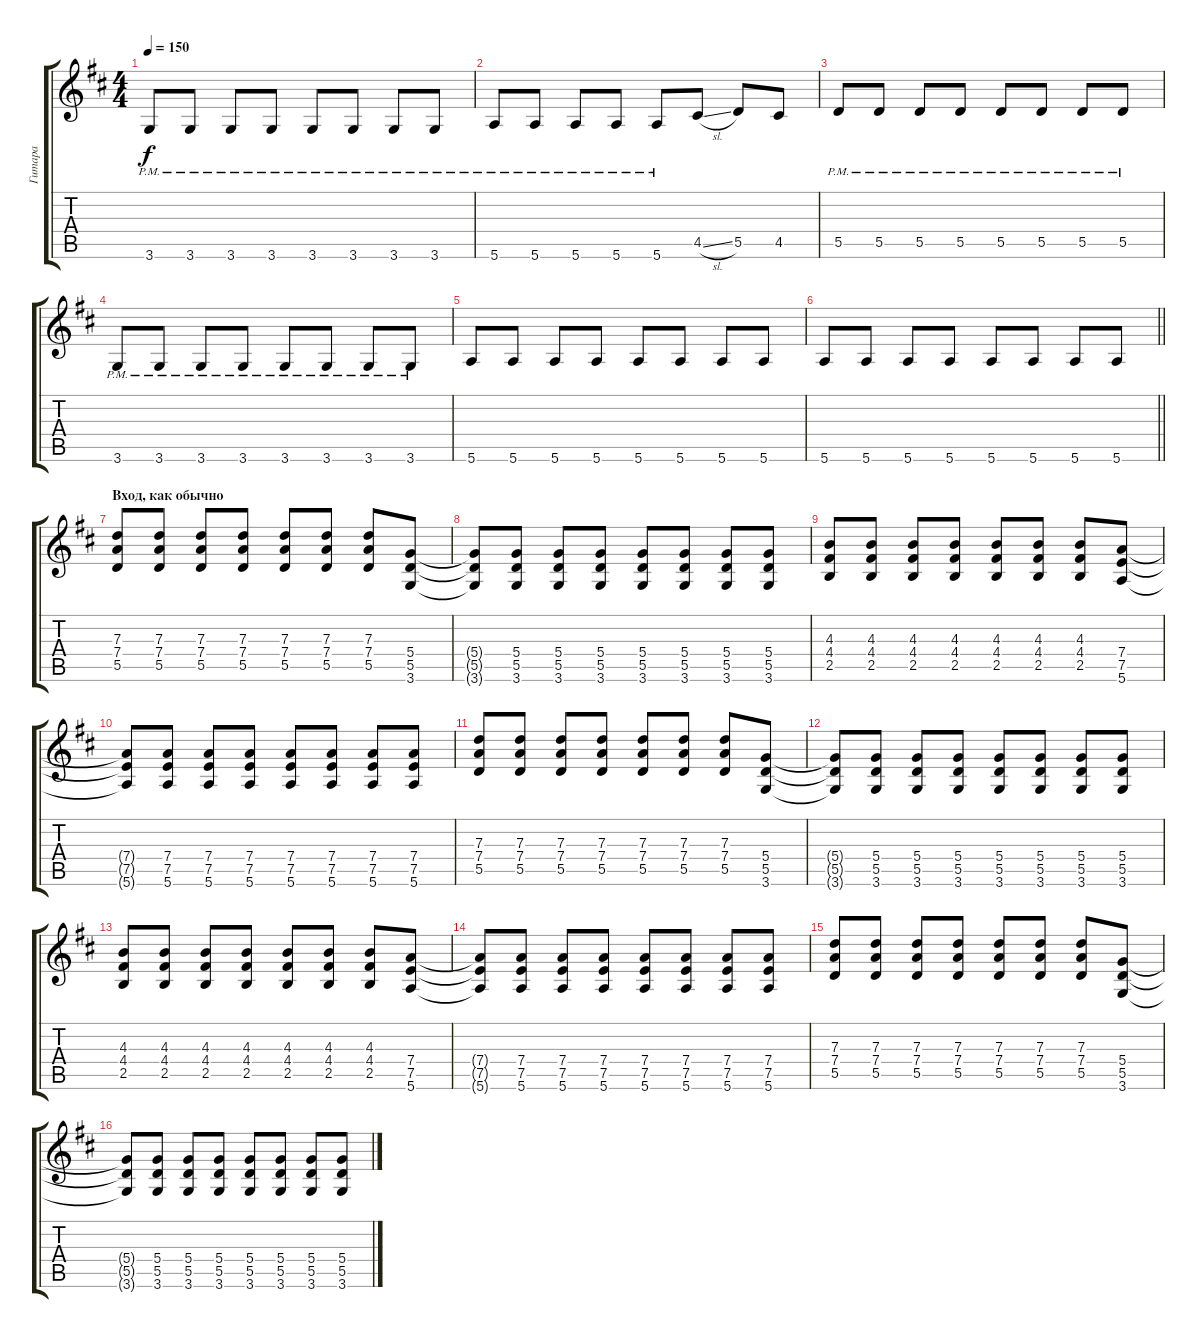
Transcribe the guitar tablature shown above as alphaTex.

\track ("Гитара" "Гитара") {instrument distortionguitar}
\staff {score tabs}
\tuning (E4 B3 G3 D3 A2 E2) {hide}
\ts (4 4)
\tempo 150
\clef g2
\ks bminor
3.6{pm}.8{dy f} 3.6{pm}.8 3.6{pm}.8 3.6{pm}.8 3.6{pm}.8 3.6{pm}.8 3.6{pm}.8 3.6{pm}.8 |
5.6{pm}.8 5.6{pm}.8 5.6{pm}.8 5.6{pm}.8 5.6{pm}.8 4.5{sl}.8 5.5.8 4.5.8 |
5.5{pm}.8 5.5{pm}.8 5.5{pm}.8 5.5{pm}.8 5.5{pm}.8 5.5{pm}.8 5.5{pm}.8 5.5{pm}.8 |
3.6{pm}.8 3.6{pm}.8 3.6{pm}.8 3.6{pm}.8 3.6{pm}.8 3.6{pm}.8 3.6{pm}.8 3.6{pm}.8 |
5.6.8 5.6.8 5.6.8 5.6.8 5.6.8 5.6.8 5.6.8 5.6.8 |
\barLineRight lightlight
5.6.8 5.6.8 5.6.8 5.6.8 5.6.8 5.6.8 5.6.8 5.6.8 |
\section ("" "Вход, как обычно")
(7.3 7.4 5.5).8 (7.3 7.4 5.5).8 (7.3 7.4 5.5).8 (7.3 7.4 5.5).8 (7.3 7.4 5.5).8 (7.3 7.4 5.5).8 (7.3 7.4 5.5).8 (5.4 5.5 3.6).8 |
(5.4{t} 5.5{t} 3.6{t}).8 (5.4 5.5 3.6).8 (5.4 5.5 3.6).8 (5.4 5.5 3.6).8 (5.4 5.5 3.6).8 (5.4 5.5 3.6).8 (5.4 5.5 3.6).8 (5.4 5.5 3.6).8 |
(4.3 4.4 2.5).8 (4.3 4.4 2.5).8 (4.3 4.4 2.5).8 (4.3 4.4 2.5).8 (4.3 4.4 2.5).8 (4.3 4.4 2.5).8 (4.3 4.4 2.5).8 (7.4 7.5 5.6).8 |
(7.4{t} 7.5{t} 5.6{t}).8 (7.4 7.5 5.6).8 (7.4 7.5 5.6).8 (7.4 7.5 5.6).8 (7.4 7.5 5.6).8 (7.4 7.5 5.6).8 (7.4 7.5 5.6).8 (7.4 7.5 5.6).8 |
(7.3 7.4 5.5).8 (7.3 7.4 5.5).8 (7.3 7.4 5.5).8 (7.3 7.4 5.5).8 (7.3 7.4 5.5).8 (7.3 7.4 5.5).8 (7.3 7.4 5.5).8 (5.4 5.5 3.6).8 |
(5.4{t} 5.5{t} 3.6{t}).8 (5.4 5.5 3.6).8 (5.4 5.5 3.6).8 (5.4 5.5 3.6).8 (5.4 5.5 3.6).8 (5.4 5.5 3.6).8 (5.4 5.5 3.6).8 (5.4 5.5 3.6).8 |
(4.3 4.4 2.5).8 (4.3 4.4 2.5).8 (4.3 4.4 2.5).8 (4.3 4.4 2.5).8 (4.3 4.4 2.5).8 (4.3 4.4 2.5).8 (4.3 4.4 2.5).8 (7.4 7.5 5.6).8 |
(7.4{t} 7.5{t} 5.6{t}).8 (7.4 7.5 5.6).8 (7.4 7.5 5.6).8 (7.4 7.5 5.6).8 (7.4 7.5 5.6).8 (7.4 7.5 5.6).8 (7.4 7.5 5.6).8 (7.4 7.5 5.6).8 |
(7.3 7.4 5.5).8 (7.3 7.4 5.5).8 (7.3 7.4 5.5).8 (7.3 7.4 5.5).8 (7.3 7.4 5.5).8 (7.3 7.4 5.5).8 (7.3 7.4 5.5).8 (5.4 5.5 3.6).8 |
(5.4{t} 5.5{t} 3.6{t}).8 (5.4 5.5 3.6).8 (5.4 5.5 3.6).8 (5.4 5.5 3.6).8 (5.4 5.5 3.6).8 (5.4 5.5 3.6).8 (5.4 5.5 3.6).8 (5.4 5.5 3.6).8
